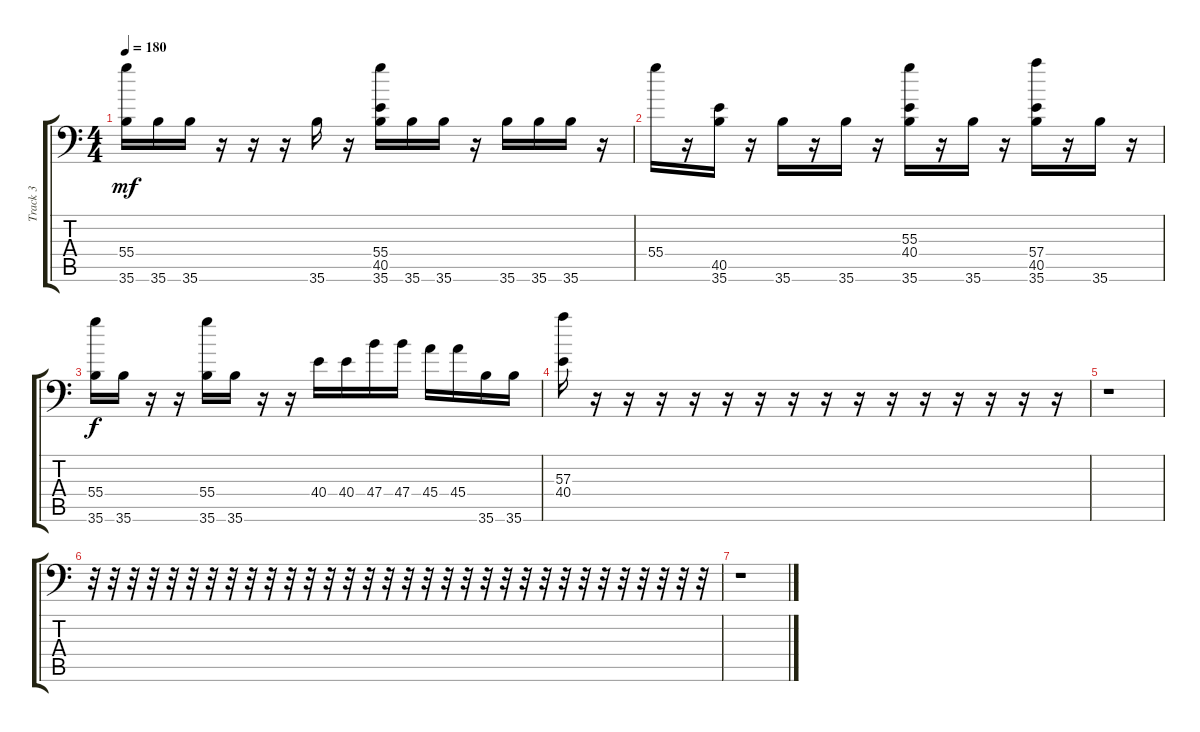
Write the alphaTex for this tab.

\track ("Track 3" "Track 3") {instrument acousticgrandpiano}
\staff {score tabs}
\tuning (C-1 C-1 C-1 C-1 C-1 C-1) {hide}
\ts (4 4)
\tempo 180
\clef f4
\ks c
(55.4 35.6).16{dy mf} 35.6.16 35.6.16 r.16 r.16 r.16 35.6.16 r.16 (55.4 40.5 35.6).16 35.6.16 35.6.16 r.16 35.6.16 35.6.16 35.6.16 r.16 |
55.4.16 r.16 (40.5 35.6).16 r.16 35.6.16 r.16 35.6.16 r.16 (55.3 40.4 35.6).16 r.16 35.6.16 r.16 (57.4 40.5 35.6).16 r.16 35.6.16 r.16 |
(55.4 35.6).16{dy f} 35.6.16 r.16 r.16 (55.4 35.6).16 35.6.16 r.16 r.16 40.4.16 40.4.16 47.4.16 47.4.16 45.4.16 45.4.16 35.6.16 35.6.16 |
(57.3 40.4).16 r.16 r.16 r.16 r.16 r.16 r.16 r.16 r.16 r.16 r.16 r.16 r.16 r.16 r.16 r.16 |
r.1 |
r.32 r.32 r.32 r.32 r.32 r.32 r.32 r.32 r.32 r.32 r.32 r.32 r.32 r.32 r.32 r.32 r.32 r.32 r.32 r.32 r.32 r.32 r.32 r.32 r.32 r.32 r.32 r.32 r.32 r.32 r.32 r.32 |
r.1
